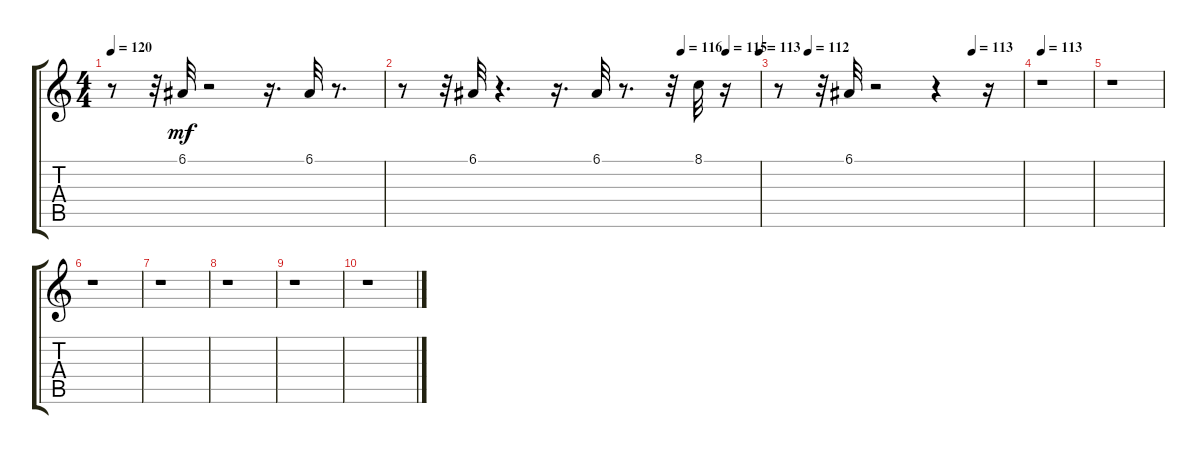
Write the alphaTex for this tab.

\track "" {instrument fx1rain}
\staff {score tabs}
\tuning (E4 B3 G3 D3 A2 E2) {hide}
\ts (4 4)
\tempo 120
\clef g2
\ks c
r.8{dy mf} r.32 6.1.32 r.2 r.16{d} 6.1.32 r.8{d} |
\tempo (116 0.78125)
\tempo (115 0.90625)
\tempo (113 1)
r.8 r.32 6.1.32 r.4{d} r.16{d} 6.1.32 r.8{d} r.32 8.1.32 r.16 |
\tempo (112 0.125)
\tempo (113 0.79375)
r.8 r.32 6.1.32 r.2 r.4 r.16 |
\tempo 113
r.1 |
r.1 |
r.1 |
r.1 |
r.1 |
r.1 |
r.1
